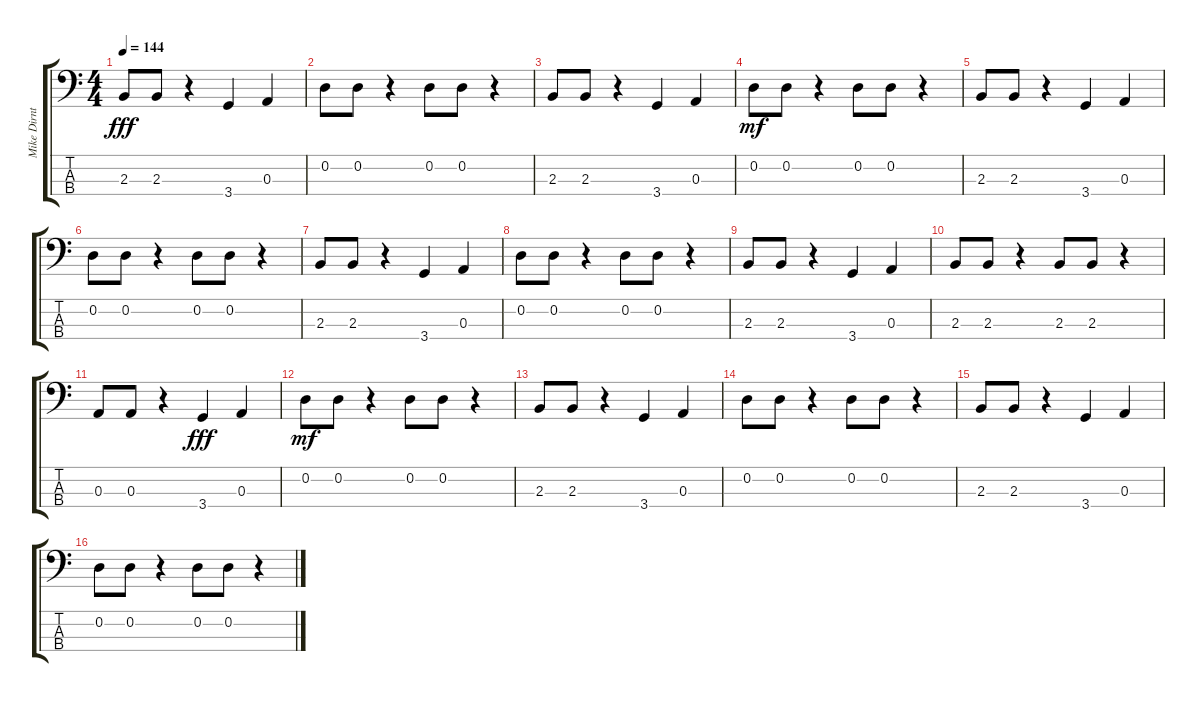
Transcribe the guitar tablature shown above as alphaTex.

\track ("Mike Dirnt" "Mike Dirnt") {instrument electricbasspick}
\staff {score tabs}
\tuning (G2 D2 A1 E1) {hide}
\ts (4 4)
\tempo 144
\clef f4
\ks c
2.3.8{dy fff} 2.3.8 r.4 3.4.4 0.3.4 |
0.2.8 0.2.8 r.4 0.2.8 0.2.8 r.4 |
2.3.8 2.3.8 r.4 3.4.4 0.3.4 |
0.2.8{dy mf} 0.2.8 r.4 0.2.8 0.2.8 r.4 |
2.3.8 2.3.8 r.4 3.4.4 0.3.4 |
0.2.8 0.2.8 r.4 0.2.8 0.2.8 r.4 |
2.3.8 2.3.8 r.4 3.4.4 0.3.4 |
0.2.8 0.2.8 r.4 0.2.8 0.2.8 r.4 |
2.3.8 2.3.8 r.4 3.4.4 0.3.4 |
2.3.8 2.3.8 r.4 2.3.8 2.3.8 r.4 |
0.3.8 0.3.8 r.4 3.4.4{dy fff} 0.3.4 |
0.2.8{dy mf} 0.2.8 r.4 0.2.8 0.2.8 r.4 |
2.3.8 2.3.8 r.4 3.4.4 0.3.4 |
0.2.8 0.2.8 r.4 0.2.8 0.2.8 r.4 |
2.3.8 2.3.8 r.4 3.4.4 0.3.4 |
0.2.8 0.2.8 r.4 0.2.8 0.2.8 r.4
